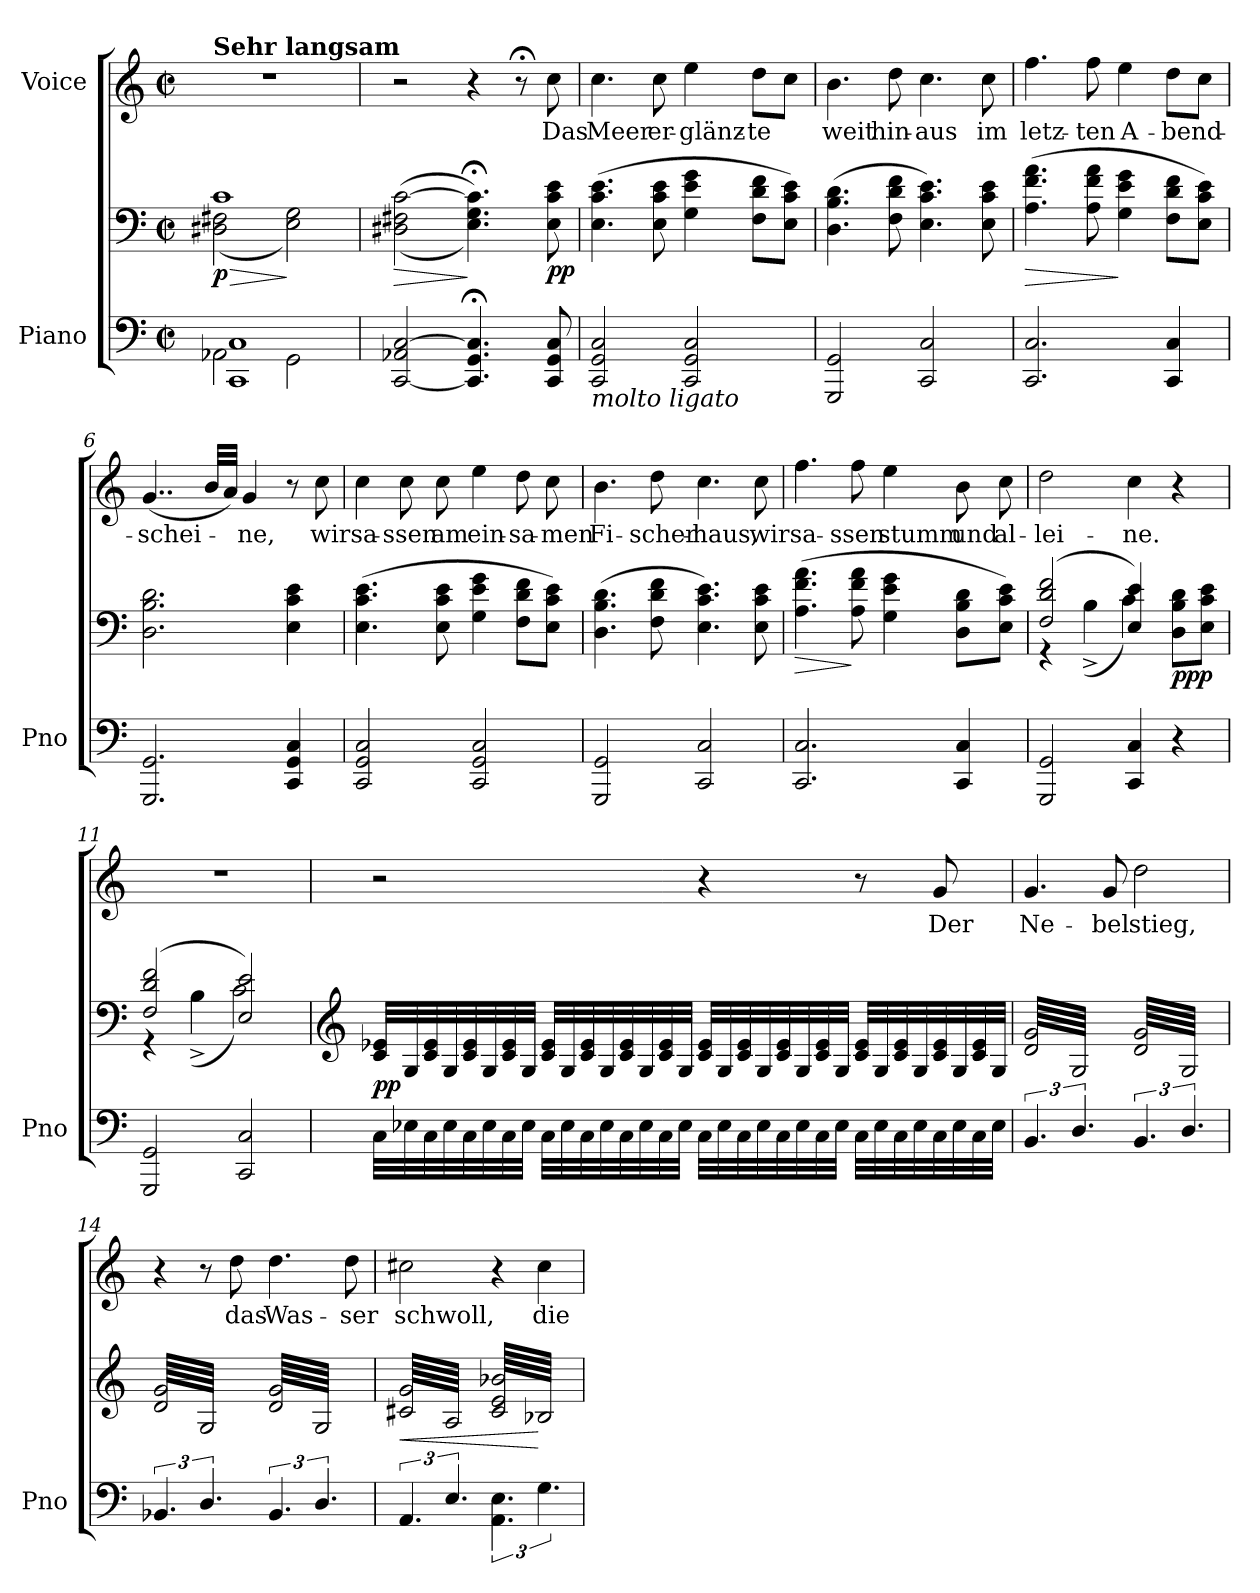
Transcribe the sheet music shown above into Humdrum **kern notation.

**kern	**kern	**dynam	**kern	**text
*part2	*part2	*part2	*part1	*part1
*staff3	*staff2	*staff2/3	*staff1	*staff1
*I"Piano	*	*	*I"Voice	*
*I'Pno	*	*	*	*
*clefF4	*clefF4	*	*clefG2	*
*k[]	*k[]	*	*k[]	*
*M2/2	*M2/2	*	*M2/2	*
*met(c|)	*met(c|)	*	*met(c|)	*
=1	=1	=1	=1	=1
*^	*	*	*	*
!	!	!	!	!LO:TX:a:B:t=Sehr langsam	!
!	!	!	!LO:HP:b	!	!
*	*	*^	*	*	*
!	!	!	!	!LO:DY:n=1:b	!	!
2AA-X\	1CC 1C	1c	(2D#X\ 2F#X\	> p	1r	.
2GG\	.	.	2E\ 2G\)	]	.	.
*v	*v	*	*	*	*	*
=2	=2	=2	=2	=2	=2
!	!	!	!LO:HP:b	!	!
*	*v	*v	*	*	*
[2CC/ 2AA-X/ [2C/	(<(>2D#X\ 2F#X\ [2c\	>	2r	.
4.CC/]; 4.GG/; 4.C/];	4.E\;< 4.G\;< 4.c\];<))	]	4r	.
.	.	.	8r;<	.
!	!	!LO:DY:b	!	!LO:LY:b
8CC/ 8GG/ 8C/	8E\ 8c\ 8e\	pp	8cc\	Das
=3	=3	=3	=3	=3
!LO:TX:b:i:t=molto ligato	!	!	!	!
!	!	!	!	!LO:LY:b
2CC/ 2GG/ 2C/	(4.E\ 4.c\ 4.e\	.	4.cc\	Meer
!	!	!	!	!LO:LY:b
.	8E\ 8c\ 8e\	.	8cc\	er-
!	!	!	!	!LO:LY:b
2CC/ 2GG/ 2C/	4G\ 4e\ 4g\	.	4ee\	-glänz-
!	!	!	!	!LO:LY:b
.	8F\ 8d\ 8f\L	.	8dd\L	-te
.	8E\ 8c\ 8e\J)	.	8cc\J	.
=4	=4	=4	=4	=4
!	!	!	!	!LO:LY:b
2GGG/ 2GG/	(4.D\ 4.B\ 4.d\	.	4.b\	weit
!	!	!	!	!LO:LY:b
.	8F\ 8d\ 8f\	.	8dd\	hin-
!	!	!	!	!LO:LY:b
2CC/ 2C/	4.E\ 4.c\ 4.e\)	.	4.cc\	-aus
!	!	!	!	!LO:LY:b
.	8E\ 8c\ 8e\	.	8cc\	im
=5	=5	=5	=5	=5
!	!	!LO:HP:b	!	!LO:LY:b
2.CC/ 2.C/	(4.A\ 4.f\ 4.a\	>	4.ff\	letz-
!	!	!	!	!LO:LY:b
.	8A\ 8f\ 8a\	.	8ff\	-ten
!	!	!	!	!LO:LY:b
.	4G\ 4e\ 4g\	]	4ee\	A-
!	!	!	!	!LO:LY:b
4CC/ 4C/	8F\ 8d\ 8f\L	.	8dd\L	-bend-
.	8E\ 8c\ 8e\J)	.	8cc\J	.
!!LO:LB:g=z
=6	=6	=6	=6	=6
*k[]	*k[]	*	*	*
!	!	!	!	!LO:LY:b
2.GGG/ 2.GG/	2.D\ 2.B\ 2.d\	.	(4..g/	-schei-
.	.	.	32b/LLL	.
.	.	.	32a/JJJ)	.
!	!	!	!	!LO:LY:b
.	.	.	4g/	-ne,
4CC/ 4GG/ 4C/	4E\ 4c\ 4e\	.	8r	.
!	!	!	!	!LO:LY:b
.	.	.	8cc\	wir
=7	=7	=7	=7	=7
!	!	!	!	!LO:LY:b
2CC/ 2GG/ 2C/	(4.E\ 4.c\ 4.e\	.	4cc\	sa-
!	!	!	!	!LO:LY:b
.	.	.	8cc\	-ssen
!	!	!	!	!LO:LY:b
.	8E\ 8c\ 8e\	.	8cc\	am
!	!	!	!	!LO:LY:b
2CC/ 2GG/ 2C/	4G\ 4e\ 4g\	.	4ee\	ein-
!	!	!	!	!LO:LY:b
.	8F\ 8d\ 8f\L	.	8dd\	-sa-
!	!	!	!	!LO:LY:b
.	8E\ 8c\ 8e\J)	.	8cc\	-men
=8	=8	=8	=8	=8
!	!	!	!	!LO:LY:b
2GGG/ 2GG/	(4.D\ 4.B\ 4.d\	.	4.b\	Fi-
!	!	!	!	!LO:LY:b
.	8F\ 8d\ 8f\	.	8dd\	-scher-
!	!	!	!	!LO:LY:b
2CC/ 2C/	4.E\ 4.c\ 4.e\)	.	4.cc\	-haus,
!	!	!	!	!LO:LY:b
.	8E\ 8c\ 8e\	.	8cc\	wir
=9	=9	=9	=9	=9
!	!	!LO:HP:b	!	!LO:LY:b
2.CC/ 2.C/	(4.A\ 4.f\ 4.a\	>	4.ff\	sa-
!	!	!	!	!LO:LY:b
.	8A\ 8f\ 8a\	]	8ff\	-ssen
!	!	!	!	!LO:LY:b
.	4G\ 4e\ 4g\	.	4ee\	stumm
!	!	!	!	!LO:LY:b
4CC/ 4C/	8D\ 8B\ 8d\L	.	8b\	und
!	!	!	!	!LO:LY:b
.	8E\ 8c\ 8e\J)	.	8cc\	al-
=10	=10	=10	=10	=10
*	*^	*	*	*
!	!	!	!	!	!LO:LY:b
2GGG/ 2GG/	(2F/ 2d/ 2f/	4r	.	2dd\	-lei-
.	.	(4B^\	.	.	.
!	!	!	!	!	!LO:LY:b
4CC/ 4C/	4E/ 4e/)	4c\)	.	4cc\	-ne.
!	!	!	!LO:DY:b	!	!
4r	4ryy	8D\ 8B\ 8d\L	ppp	4r	.
.	.	8E\ 8c\ 8e\J	.	.	.
!!LO:LB:g=z
=11	=11	=11	=11	=11	=11
2GGG/ 2GG/	(2F/ 2d/ 2f/	4r	.	1r	.
.	.	(4B^\	.	.	.
2CC/ 2C/	2E/ 2e/)	2c\)	.	.	.
*	*v	*v	*	*	*
=12	=12	=12	=12	=12
*	*clefG2	*	*	*
*	*^	*	*	*
!	!	!	!LO:DY:b	!	!
*	*v	*v	*	*	*
32C\LLL	32c/ 32e-X/LLL	pp	2r	.
32E-X\	32G/	.	.	.
32C\	32c/ 32e-/	.	.	.
32E-\	32G/	.	.	.
32C\	32c/ 32e-/	.	.	.
32E-\	32G/	.	.	.
32C\	32c/ 32e-/	.	.	.
32E-\JJJ	32G/JJJ	.	.	.
32C\LLL	32c/ 32e-/LLL	.	.	.
32E-\	32G/	.	.	.
32C\	32c/ 32e-/	.	.	.
32E-\	32G/	.	.	.
32C\	32c/ 32e-/	.	.	.
32E-\	32G/	.	.	.
32C\	32c/ 32e-/	.	.	.
32E-\JJJ	32G/JJJ	.	.	.
32C\LLL	32c/ 32e-/LLL	.	4r	.
32E-\	32G/	.	.	.
32C\	32c/ 32e-/	.	.	.
32E-\	32G/	.	.	.
32C\	32c/ 32e-/	.	.	.
32E-\	32G/	.	.	.
32C\	32c/ 32e-/	.	.	.
32E-\JJJ	32G/JJJ	.	.	.
32C\LLL	32c/ 32e-/LLL	.	8r	.
32E-\	32G/	.	.	.
32C\	32c/ 32e-/	.	.	.
32E-\	32G/	.	.	.
!	!	!	!	!LO:LY:b
32C\	32c/ 32e-/	.	8g/	Der
32E-\	32G/	.	.	.
32C\	32c/ 32e-/	.	.	.
32E-\JJJ	32G/JJJ	.	.	.
!!LO:LB:g=z
=13	=13	=13	=13	=13
!	!	!	!	!LO:LY:b
*	*tremolo	*	*	*
6.BB/	64d/ 64g/LLLL	.	4.g/	Ne-
.	64G/	.	.	.
.	64d/ 64g/	.	.	.
.	64G/	.	.	.
.	64d/ 64g/	.	.	.
.	64G/	.	.	.
.	64d/ 64g/	.	.	.
.	64G/	.	.	.
.	64d/ 64g/	.	.	.
.	64G/	.	.	.
.	64d/ 64g/	.	.	.
.	64G/	.	.	.
.	64d/ 64g/	.	.	.
.	64G/	.	.	.
.	64d/ 64g/	.	.	.
.	64G/	.	.	.
6.D/	64d/ 64g/	.	.	.
.	64G/	.	.	.
.	64d/ 64g/	.	.	.
.	64G/	.	.	.
.	64d/ 64g/	.	.	.
.	64G/	.	.	.
.	64d/ 64g/	.	.	.
.	64G/	.	.	.
!	!	!	!	!LO:LY:b
.	64d/ 64g/	.	8g/	-bel
.	64G/	.	.	.
.	64d/ 64g/	.	.	.
.	64G/	.	.	.
.	64d/ 64g/	.	.	.
.	64G/	.	.	.
.	64d/ 64g/	.	.	.
.	64G/JJJJ	.	.	.
!	!	!	!	!LO:LY:b
6.BB/	64d/ 64g/LLLL	.	2dd\	stieg,
.	64G/	.	.	.
.	64d/ 64g/	.	.	.
.	64G/	.	.	.
.	64d/ 64g/	.	.	.
.	64G/	.	.	.
.	64d/ 64g/	.	.	.
.	64G/	.	.	.
.	64d/ 64g/	.	.	.
.	64G/	.	.	.
.	64d/ 64g/	.	.	.
.	64G/	.	.	.
.	64d/ 64g/	.	.	.
.	64G/	.	.	.
.	64d/ 64g/	.	.	.
.	64G/	.	.	.
6.D/	64d/ 64g/	.	.	.
.	64G/	.	.	.
.	64d/ 64g/	.	.	.
.	64G/	.	.	.
.	64d/ 64g/	.	.	.
.	64G/	.	.	.
.	64d/ 64g/	.	.	.
.	64G/	.	.	.
.	64d/ 64g/	.	.	.
.	64G/	.	.	.
.	64d/ 64g/	.	.	.
.	64G/	.	.	.
.	64d/ 64g/	.	.	.
.	64G/	.	.	.
.	64d/ 64g/	.	.	.
.	64G/JJJJ	.	.	.
=14	=14	=14	=14	=14
6.BB-X/	64d/ 64g/LLLL	.	4r	.
.	64G/	.	.	.
.	64d/ 64g/	.	.	.
.	64G/	.	.	.
.	64d/ 64g/	.	.	.
.	64G/	.	.	.
.	64d/ 64g/	.	.	.
.	64G/	.	.	.
.	64d/ 64g/	.	.	.
.	64G/	.	.	.
.	64d/ 64g/	.	.	.
.	64G/	.	.	.
.	64d/ 64g/	.	.	.
.	64G/	.	.	.
.	64d/ 64g/	.	.	.
.	64G/	.	.	.
6.D/	64d/ 64g/	.	8r	.
.	64G/	.	.	.
.	64d/ 64g/	.	.	.
.	64G/	.	.	.
.	64d/ 64g/	.	.	.
.	64G/	.	.	.
.	64d/ 64g/	.	.	.
.	64G/	.	.	.
!	!	!	!	!LO:LY:b
.	64d/ 64g/	.	8dd\	das
.	64G/	.	.	.
.	64d/ 64g/	.	.	.
.	64G/	.	.	.
.	64d/ 64g/	.	.	.
.	64G/	.	.	.
.	64d/ 64g/	.	.	.
.	64G/JJJJ	.	.	.
!	!	!	!	!LO:LY:b
6.BB-/	64d/ 64g/LLLL	.	4.dd\	Was-
.	64G/	.	.	.
.	64d/ 64g/	.	.	.
.	64G/	.	.	.
.	64d/ 64g/	.	.	.
.	64G/	.	.	.
.	64d/ 64g/	.	.	.
.	64G/	.	.	.
.	64d/ 64g/	.	.	.
.	64G/	.	.	.
.	64d/ 64g/	.	.	.
.	64G/	.	.	.
.	64d/ 64g/	.	.	.
.	64G/	.	.	.
.	64d/ 64g/	.	.	.
.	64G/	.	.	.
6.D/	64d/ 64g/	.	.	.
.	64G/	.	.	.
.	64d/ 64g/	.	.	.
.	64G/	.	.	.
.	64d/ 64g/	.	.	.
.	64G/	.	.	.
.	64d/ 64g/	.	.	.
.	64G/	.	.	.
!	!	!	!	!LO:LY:b
.	64d/ 64g/	.	8dd\	-ser
.	64G/	.	.	.
.	64d/ 64g/	.	.	.
.	64G/	.	.	.
.	64d/ 64g/	.	.	.
.	64G/	.	.	.
.	64d/ 64g/	.	.	.
.	64G/JJJJ	.	.	.
!!LO:PB:g=z
=15	=15	=15	=15	=15
!	!	!LO:HP:b	!	!LO:LY:b
6.AA/	64c#X/ 64g/LLLL	<	2cc#X\	schwoll,
.	64A/	.	.	.
.	64c#X/ 64g/	.	.	.
.	64A/	.	.	.
.	64c#X/ 64g/	.	.	.
.	64A/	.	.	.
.	64c#X/ 64g/	.	.	.
.	64A/	.	.	.
.	64c#X/ 64g/	.	.	.
.	64A/	.	.	.
.	64c#X/ 64g/	.	.	.
.	64A/	.	.	.
.	64c#X/ 64g/	.	.	.
.	64A/	.	.	.
.	64c#X/ 64g/	.	.	.
.	64A/	.	.	.
6.E/	64c#X/ 64g/	.	.	.
.	64A/	.	.	.
.	64c#X/ 64g/	.	.	.
.	64A/	.	.	.
.	64c#X/ 64g/	.	.	.
.	64A/	.	.	.
.	64c#X/ 64g/	.	.	.
.	64A/	.	.	.
.	64c#X/ 64g/	.	.	.
.	64A/	.	.	.
.	64c#X/ 64g/	.	.	.
.	64A/	.	.	.
.	64c#X/ 64g/	.	.	.
.	64A/	.	.	.
.	64c#X/ 64g/	.	.	.
.	64A/JJJJ	.	.	.
6.AA\ 6.E\	64c#/ 64e/ 64b-X/LLLL	.	4r	.
.	64B-X/	.	.	.
.	64c#/ 64e/ 64b-X/	.	.	.
.	64B-X/	.	.	.
.	64c#/ 64e/ 64b-X/	.	.	.
.	64B-X/	.	.	.
.	64c#/ 64e/ 64b-X/	.	.	.
.	64B-X/	.	.	.
.	64c#/ 64e/ 64b-X/	.	.	.
.	64B-X/	.	.	.
.	64c#/ 64e/ 64b-X/	.	.	.
.	64B-X/	.	.	.
.	64c#/ 64e/ 64b-X/	.	.	.
.	64B-X/	.	.	.
.	64c#/ 64e/ 64b-X/	.	.	.
.	64B-X/	.	.	.
!	!	!	!	!LO:LY:b
6.G\	64c#/ 64e/ 64b-X/	[	4cc#\	die
.	64B-X/	.	.	.
.	64c#/ 64e/ 64b-X/	.	.	.
.	64B-X/	.	.	.
.	64c#/ 64e/ 64b-X/	.	.	.
.	64B-X/	.	.	.
.	64c#/ 64e/ 64b-X/	.	.	.
.	64B-X/	.	.	.
.	64c#/ 64e/ 64b-X/	.	.	.
.	64B-X/	.	.	.
.	64c#/ 64e/ 64b-X/	.	.	.
.	64B-X/	.	.	.
.	64c#/ 64e/ 64b-X/	.	.	.
.	64B-X/	.	.	.
.	64c#/ 64e/ 64b-X/	.	.	.
.	64B-X/JJJJ	.	.	.
*	*Xtremolo	*	*	*
.	.	.	.	.
.	.	.	.	.
.	.	.	.	.
.	.	.	.	.
.	.	.	.	.
.	.	.	.	.
.	.	.	.	.
.	.	.	.	.
.	.	.	.	.
.	.	.	.	.
.	.	.	.	.
.	.	.	.	.
.	.	.	.	.
.	.	.	.	.
.	.	.	.	.
.	.	.	.	.
=	=	=	=	=
*-	*-	*-	*-	*-
